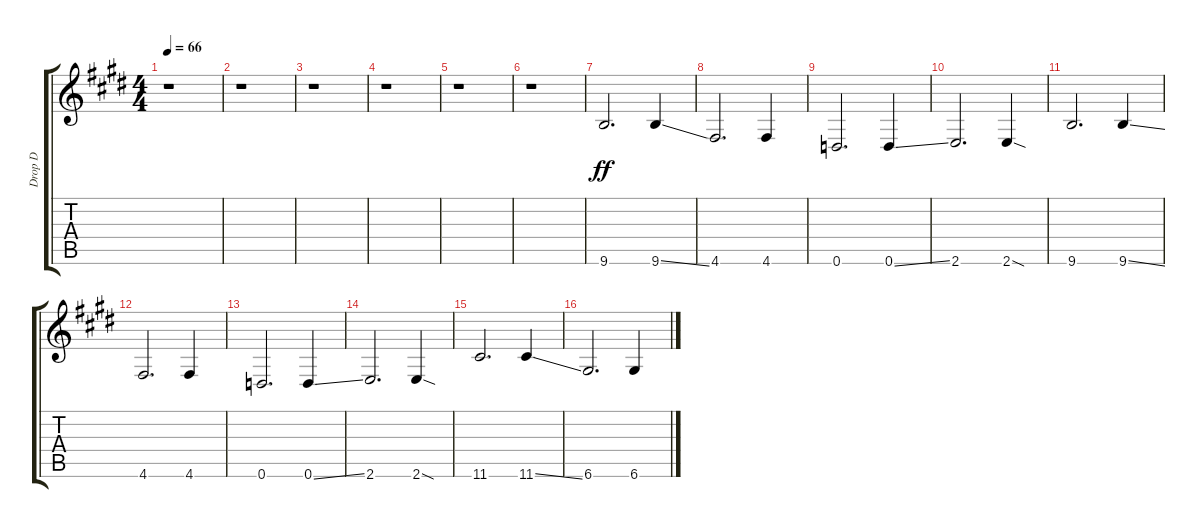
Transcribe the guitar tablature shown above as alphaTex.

\track ("Drop D" "Drop D") {instrument distortionguitar}
\staff {score tabs}
\tuning (E4 B3 G3 D3 A2 D2) {hide}
\ts (4 4)
\tempo 66
\clef g2
\ks e
r.1{dy ff} |
r.1 |
r.1 |
r.1 |
r.1 |
r.1 |
9.6.2{d} 9.6{ss}.4 |
4.6.2{d} 4.6.4 |
0.6.2{d} 0.6{ss}.4 |
2.6.2{d} 2.6{sod}.4 |
9.6.2{d} 9.6{ss}.4 |
4.6.2{d} 4.6.4 |
0.6.2{d} 0.6{ss}.4 |
2.6.2{d} 2.6{sod}.4 |
11.6.2{d} 11.6{ss}.4 |
6.6.2{d} 6.6{ss}.4
